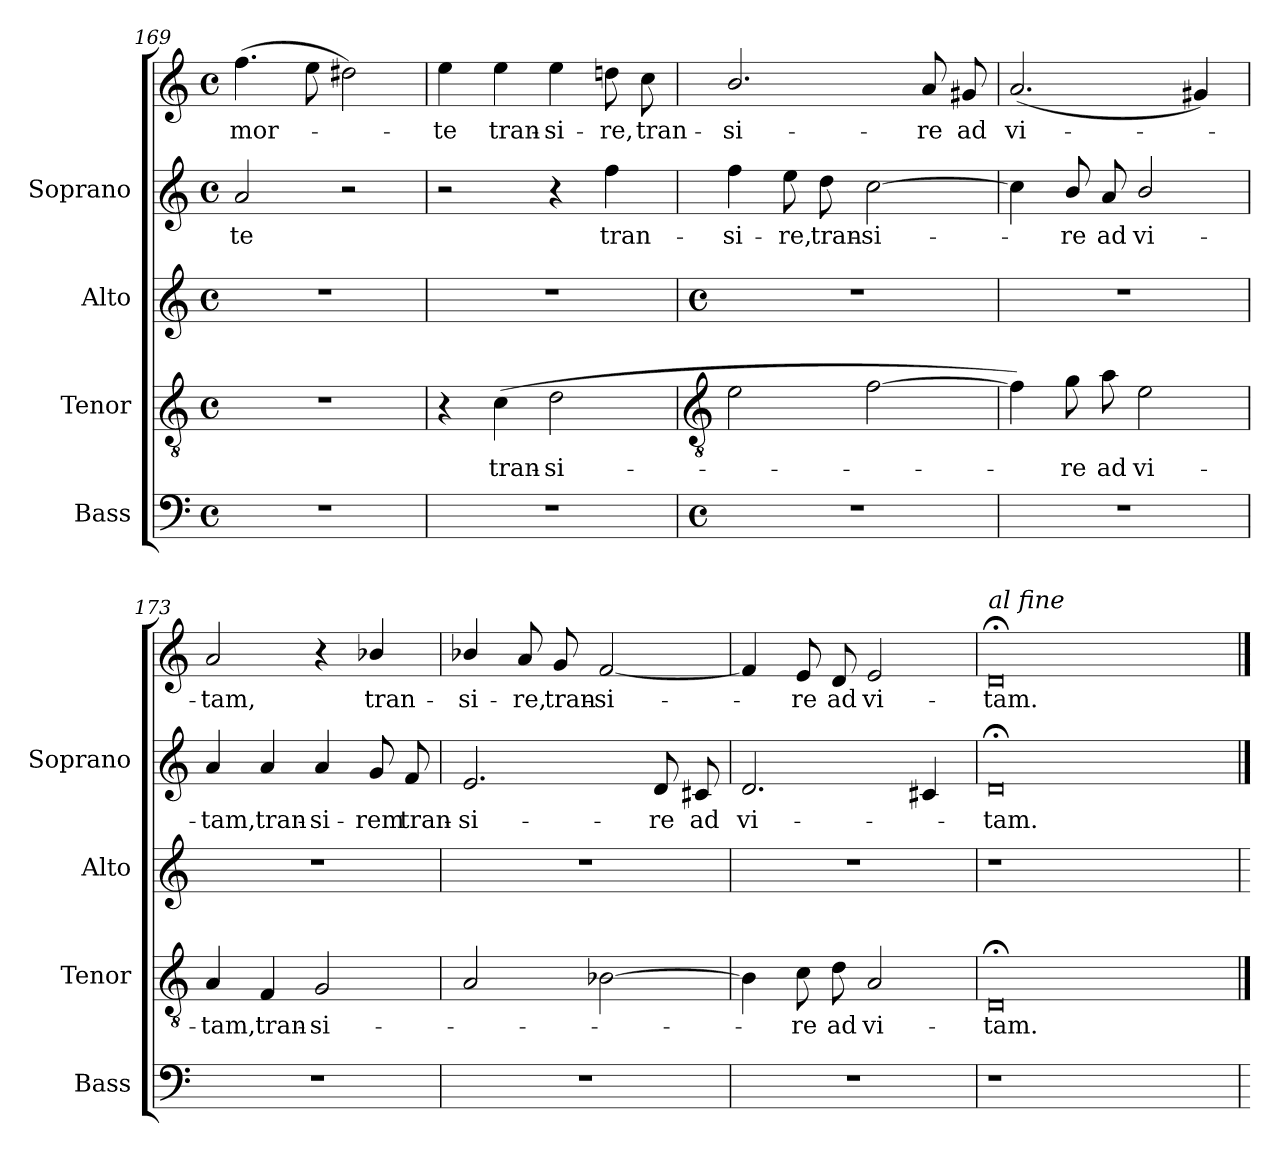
**kern	**kern	**text	**kern	**kern	**text	**kern	**text
*part4	*part3	*part3	*part2	*part1	*part1	*part1	*part1
*staff5	*staff4	*staff4	*staff3	*staff2	*staff2	*staff1	*staff1
*I"Bass	*I"Tenor	*	*I"Alto	*I"Soprano	*	*	*
*I'Bass	*I'Tenor	*	*I'Alto	*I'Soprano	*	*	*
*clefF4	*clefGv2	*	*clefG2	*clefG2	*	*clefG2	*
*k[]	*k[]	*	*k[]	*k[]	*	*k[]	*
*C:	*C:	*	*C:	*C:	*	*C:	*
*M4/4	*M4/4	*	*M4/4	*M4/4	*	*M4/4	*
*met(c)	*met(c)	*	*met(c)	*met(c)	*	*met(c)	*
=169	=169	=169	=169	=169	=169	=169	=169
!	!	!	!	!	!LO:LY:b	!	!LO:LY:b
1r	1r	.	1r	2a	te	(>4.ff	mor-
.	.	.	.	.	.	8ee	.
.	.	.	.	2r	.	2dd#X)	.
=170	=170	=170	=170	=170	=170	=170	=170
!	!	!	!	!	!	!	!LO:LY:b
1r	4r	.	1r	2r	.	4ee	te
!	!	!LO:LY:b	!	!	!	!	!LO:LY:b
.	(>4c	tran-	.	.	.	4ee	tran-
!	!	!LO:LY:b	!	!	!	!	!LO:LY:b
.	2d	-si-	.	4r	.	4ee	-si-
!	!	!	!	!	!LO:LY:b	!	!LO:LY:b
.	.	.	.	4ff	-tran-	8ddn	-re,
!	!	!	!	!	!	!	!LO:LY:b
.	.	.	.	.	.	8cc	tran-
!!LO:LB:g=z
=171	=171	=171	=171	=171	=171	=171	=171
*	*clefGv2	*	*	*	*	*	*
*M4/4	*	*	*M4/4	*	*	*	*
*met(c)	*	*	*met(c)	*	*	*	*
!	!	!	!	!	!LO:LY:b	!	!LO:LY:b
1r	2e	.	1r	4ff	si-	2.b/	-si-
!	!	!	!	!	!LO:LY:b	!	!
.	.	.	.	8ee	-re,	.	.
!	!	!	!	!	!LO:LY:b	!	!
.	.	.	.	8dd	tran-	.	.
!	!	!	!	!	!LO:LY:b	!	!
.	[2f	.	.	[2cc	-si-	.	.
!	!	!	!	!	!	!	!LO:LY:b
.	.	.	.	.	.	8a	-re
!	!	!	!	!	!	!	!LO:LY:b
.	.	.	.	.	.	8g#X	ad
=172	=172	=172	=172	=172	=172	=172	=172
!	!	!	!	!	!	!	!LO:LY:b
1r	4f])	.	1r	4cc]	.	(<2.a	vi-
!	!	!LO:LY:b	!	!	!LO:LY:b	!	!
.	8g	re	.	8b/	re	.	.
!	!	!LO:LY:b	!	!	!LO:LY:b	!	!
.	8a	ad	.	8a	ad	.	.
!	!	!LO:LY:b	!	!	!LO:LY:b	!	!
.	2e	vi-	.	2b/	vi-	.	.
.	.	.	.	.	.	4g#X)	.
=173	=173	=173	=173	=173	=173	=173	=173
!	!	!LO:LY:b	!	!	!LO:LY:b	!	!LO:LY:b
1r	4A	-tam,	1r	4a	-tam,	2a	-tam,
!	!	!LO:LY:b	!	!	!LO:LY:b	!	!
.	4F	tran-	.	4a	tran-	.	.
!	!	!LO:LY:b	!	!	!LO:LY:b	!	!
.	2G	-si-	.	4a	-si-	4r	.
!	!	!	!	!	!LO:LY:b	!	!LO:LY:b
.	.	.	.	8g	-rem	4b-X/	tran-
!	!	!	!	!	!LO:LY:b	!	!
.	.	.	.	8f	tran-	.	.
=174	=174	=174	=174	=174	=174	=174	=174
!	!	!	!	!	!LO:LY:b	!	!LO:LY:b
1r	2A	.	1r	2.e	si-	4b-/	-si-
!	!	!	!	!	!	!	!LO:LY:b
.	.	.	.	.	.	8a	-re,
!	!	!	!	!	!	!	!LO:LY:b
.	.	.	.	.	.	8g	tran-
!	!	!	!	!	!	!	!LO:LY:b
.	[2B-X	.	.	.	.	[2f	-si-
!	!	!	!	!	!LO:LY:b	!	!
.	.	.	.	8d	-re	.	.
!	!	!	!	!	!LO:LY:b	!	!
.	.	.	.	8c#X	ad	.	.
=175	=175	=175	=175	=175	=175	=175	=175
!	!	!	!	!	!LO:LY:b	!	!
1r	4B-]	.	1r	2.d	-vi-	4f]	.
!	!	!LO:LY:b	!	!	!	!	!LO:LY:b
.	8c	re	.	.	.	8e	re
!	!	!LO:LY:b	!	!	!	!	!LO:LY:b
.	8d	ad	.	.	.	8d	ad
!	!	!LO:LY:b	!	!	!	!	!LO:LY:b
.	2A	vi-	.	.	.	2e	vi-
.	.	.	.	4c#X	.	.	.
=176	=176	=176	=176	=176	=176	=176	=176
!	!	!	!	!	!	!LO:TX:a:i:t=al fine	!
!	!	!LO:LY:b	!	!	!LO:LY:b	!	!LO:LY:b
1r	0D;<	-tam.	1r	0d;<	tam.	0d;<	tam.
1ryy	.	.	1ryy	.	.	.	.
=	==	==	=	==	==	==	==
*-	*-	*-	*-	*-	*-	*-	*-
